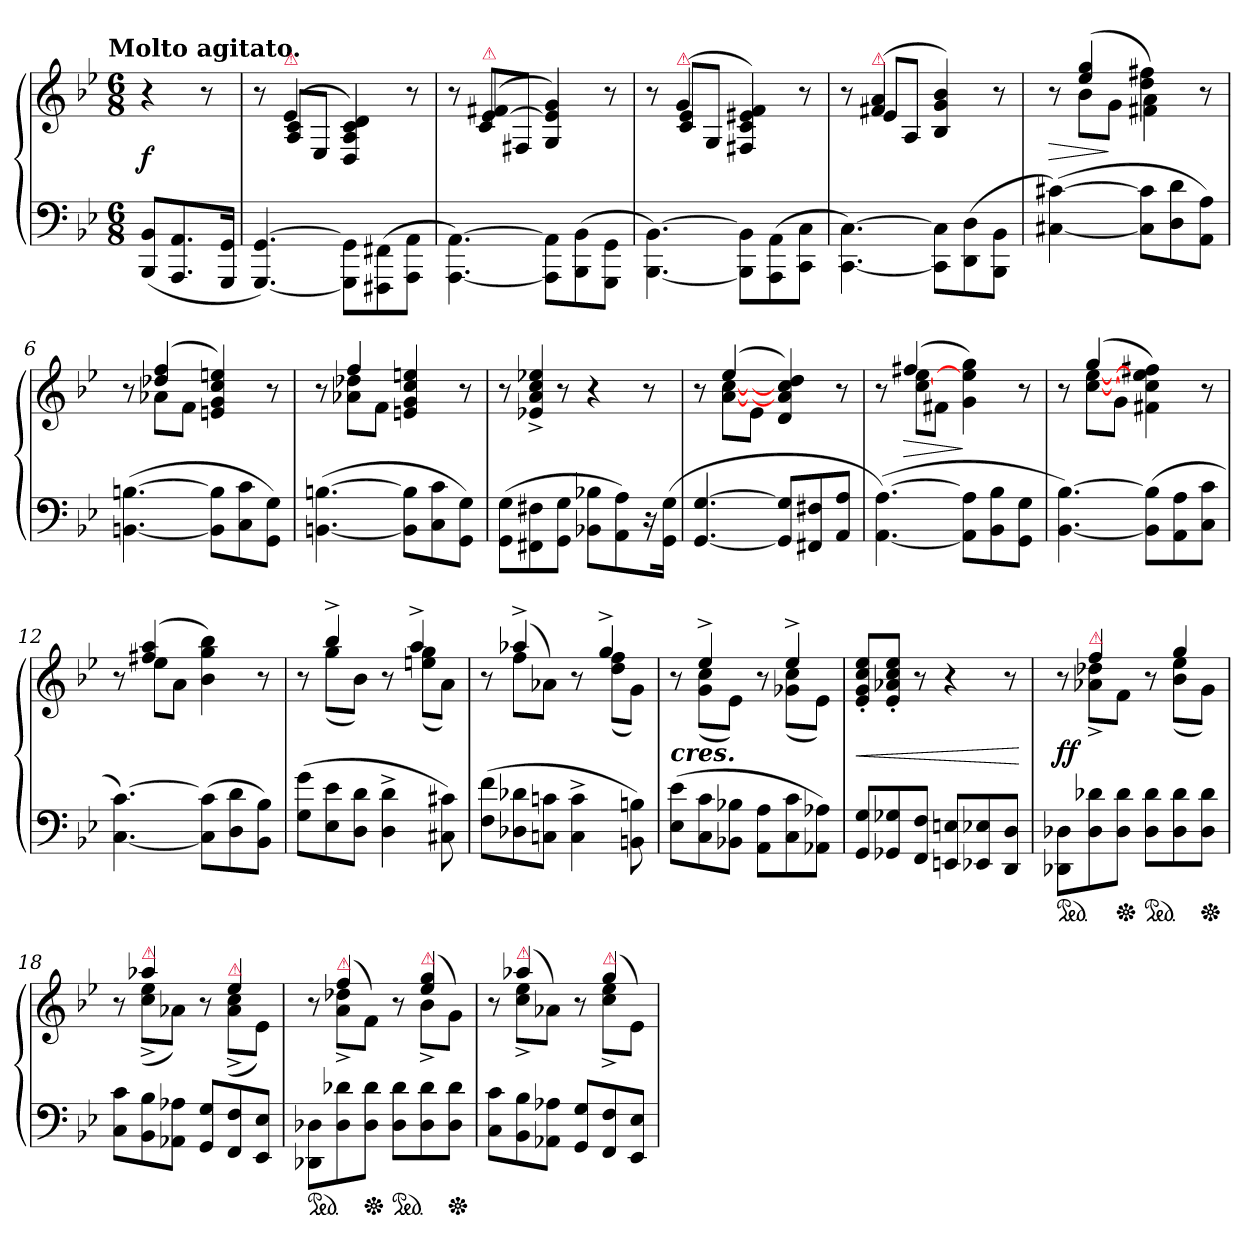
**kern	**kern	**dynam
*part1	*part1	*part1
*staff2	*staff1	*staff1/2
*clefF4	*clefG2	*
*k[b-e-]	*k[b-e-]	*
*g:	*g:	*
!!LO:TX:omd:t=Molto agitato.
*M6/8	*M6/8	*
*MM198	*MM198	*
=	=	=
(<8BBB- 8BB-L	4r	f
8.AAA 8.AA	.	.
.	8r	.
16GGG 16GGJk	.	.
=1	=1	=1
*	*^	*
[4.GGG [4.GG)	8r	8ryy	.
!	!LO:TX:a:color=crimson:t=⚠	!	!
.	(>4e-	8A\ 8c\L	.
.	.	8E-/J	.
8GGG]\ 8GG]\L	4D/ 4A/ 4c/ 4d/)	4.ryy	.
(>8FFF#X\ 8FF#X\	.	.	.
8AAA 8AAJ	8r	.	.
=2	=2	=2	=2
[4.AAA\ [4.AA\)	8r	8ryy	.
!	!LO:TX:a:color=crimson:t=⚠	!	!
.	(>[4e- 4f#X	8c\L	.
.	.	8F#X/J	.
8AAA]\ 8AA]\L	4G/ 4e-]/ 4g/)	4.ryy	.
(>8BBB-\ 8BB-\	.	.	.
8GGG 8GGJ	8r	.	.
=3	=3	=3	=3
[4.BBB-\ [4.BB-\)	8r	8ryy	.
!	!LO:TX:a:color=crimson:t=⚠	!	!
.	(>4g	8c\ 8e-\L	.
.	.	8G/J	.
8BBB-]\ 8BB-]\L	4F#X/ 4c/ 4e#X/ 4f/)	4.ryy	.
(>8AAA\ 8AA\	.	.	.
8CC 8CJ	8r	.	.
=4	=4	=4	=4
[4.CC\ [4.C\)	8r	8ryy	.
!	!LO:TX:a:color=crimson:t=⚠	!	!
.	(>4f#X 4a	8e-\L	.
.	.	8A/J	.
8CC]\ 8C]\L	4B-/ 4g/ 4b-/)	4.ryy	.
(>8DD\ 8D\	.	.	.
8BBB- 8BB-J	8r	.	.
=5	=5	=5	=5
!LO:N:vis=4	!	!	!
(>[4.C#X [4.c#X)	8r	8ryy	>
.	(>4ee- 4gg	8b-L	.
.	.	8gJ	]
8C#] 8c#]L	4dd\ 4ff#X\	4f#X\ 4a\)	.
8D 8d	.	.	.
8AA 8AJ)	8r	8ryy	.
=6	=6	=6	=6
(>[4.BBn [4.Bn	8r	8ryy	.
.	(>4dd-X 4ff	8a-XL	.
.	.	8fJ	.
8BB] 8B]L	4en/ 4g/ 4cc/ 4een/)	4.ryy	.
8C 8c	.	.	.
8GG 8GJ)	8r	.	.
=7	=7	=7	=7
(>[4.BBn [4.Bn	8r	8ryy	.
.	4ff	8a-X 8dd-XL	.
.	.	8fJ	.
8BB] 8B]L	4en/ 4g/ 4cc/ 4een/	4.ryy	.
8C 8c	.	.	.
8GG 8GJ)	8r	.	.
*	*v	*v	*
=8	=8	=8
(>8GG 8GL	8r	.
!	!LO:N:vis=4	!
8FF#X\ 8F#X\	8e-X^</ 8a^</ 8cc^</ 8ee-X^</	.
8GG 8GJ	8r	.
8BB-X\ 8B-X\L	4r	.
8AA 8A)	.	.
16r	8r	.
(>16GG 16GJk	.	.
=9	=9	=9
*	*^	*
[4.GG/ [4.G/	8r	8ryy	.
.	(>4ee-/	[8a [8ccL	.
.	.	8e-J	.
8GG]/ 8G]/L	4.ryy	4d 4a] 4cc] 4dd)	.
8FF#X 8F#X	.	.	.
8AA 8AJ	.	8r	.
=10	=10	=10	=10
(>[4.AA [4.A)	8r	8ryy	.
.	(>4ff#X	8cc [8ee-L	>
.	.	8f#XJ	.
8AA] 8A]L	4.ryy	4g 4ee-] 4gg)	]
8BB- 8B-	.	.	.
8GG 8GJ	.	8r	.
=11	=11	=11	=11
[4.BB- [4.B-)	8ryy	8r	.
.	(>4gg	[8cc [8ee-L	.
.	.	8gJ	.
(>8BB-] 8B-]L	4.ryy	4f#X 4cc] 4ee-] 4ff#X)	.
8AA 8A	.	.	.
8C 8cJ	.	8r	.
=12	=12	=12	=12
[4.C [4.c)	8r	8ryy	.
.	(>4ff#X 4aa	8ee-\L	.
.	.	8a\J	.
(>8C] 8c]L	4.ryy	4b-\ 4gg\ 4bb-\)	.
8D 8d	.	.	.
8BB- 8B-J)	.	8r	.
=13	=13	=13	=13
(8G 8gL	8r	8ryy	.
8E- 8e-	4bb-^>	(>8ggL	.
8D 8dJ	.	8b-J)	.
4D^< 4d^<	8r	8ryy	.
.	4aa^>	(>8een 8ggL	.
8C#X 8c#X)	.	8aJ)	.
=14	=14	=14	=14
(>8F 8fL	8r	8ryy	.
8D-X 8d-X	(>4aa-X^>	8ffL	.
8Cn 8cnJ	.	8a-XJ)	.
4C^< 4c^<	8r	8ryy	.
.	4gg^>	(>8dd 8ffL	.
8BBn 8Bn)	.	8gJ)	.
=15	=15	=15	=15
!	!LO:TX:c:Bi:t=cres.	!	!
(>8E- 8e-L	8r	8ryy	.
8C 8c	4ee-^>	(>8g 8ccL	.
8BB-X 8B-XJ	.	8e-J)	.
8AA 8AL	8r	8ryy	.
8C 8c	4ee-^>	(>8g-X 8ccL	.
8AA-X 8A-XJ)	.	8e-J)	.
*	*v	*v	*
=16	=16	=16
8GG 8GL	8e-'</ 8g'</ 8cc'</ 8ee-'</L	<
8GG-X 8G-X	8e-'< 8a-X'< 8cc'< 8ee-'<J	.
8FF 8FJ	8r	.
8EEn 8EnL	4r	.
8EE-X 8E-X	.	.
8DD 8DJ	8r	.
.	.	[
=17	=17	=17
*	*^	*
!	!	!	!LO:DY:b
*ped	*	*	*
8DD-X 8D-XL	8r	8ryy	ff
!	!LO:TX:a:color=crimson:t=⚠	!	!
8D- 8d-X	4ff	8a-X^ 8dd-X^L	.
*Xped	*	*	*
8D- 8d-J	.	8fJ	.
*ped	*	*	*
8D- 8d-L	8r	8ryy	.
8D- 8d-	4gg	(>8b- 8ee-L	.
*Xped	*	*	*
8D- 8d-J	.	8gJ)	.
=18	=18	=18	=18
8C\ 8c\L	8r	8ryy	.
!	!LO:TX:a:color=crimson:t=⚠	!	!
8BB- 8B-	4aa-X	(>8cc^ 8ee-^L	.
8AA-X 8A-XJ	.	8a-XJ)	.
8GG/ 8G/L	8r	8ryy	.
!	!LO:TX:a:color=crimson:t=⚠	!	!
8FF 8F	4ee-	(>8a-^ 8cc^L	.
8EE- 8E-J	.	8e-J)	.
=19	=19	=19	=19
*ped	*	*	*
8DD-X 8D-XL	8r	8ryy	.
!	!LO:TX:a:color=crimson:t=⚠	!	!
8D- 8d-X	(>4ff	8a^ 8dd-X^L	.
*Xped	*	*	*
8D- 8d-J	.	8fJ)	.
*ped	*	*	*
8D- 8d-L	8r	8ryy	.
!	!LO:TX:a:color=crimson:t=⚠	!	!
8D- 8d-	(>4ee- 4gg	8b-^L	.
*Xped	*	*	*
8D- 8d-J	.	8gJ)	.
=20	=20	=20	=20
8C\ 8c\L	8r	8ryy	.
!	!LO:TX:a:color=crimson:t=⚠	!	!
8BB- 8B-	(>4aa-X	8cc^ 8ee-^L	.
8AA-X 8A-XJ	.	8a-XJ)	.
8GG/ 8G/L	8r	8ryy	.
!	!LO:TX:a:color=crimson:t=⚠	!	!
8FF 8F	(>4gg	8cc^ 8ee-^L	.
8EE- 8E-J	.	8e-J)	.
*	*v	*v	*
=	=	=
*-	*-	*-
